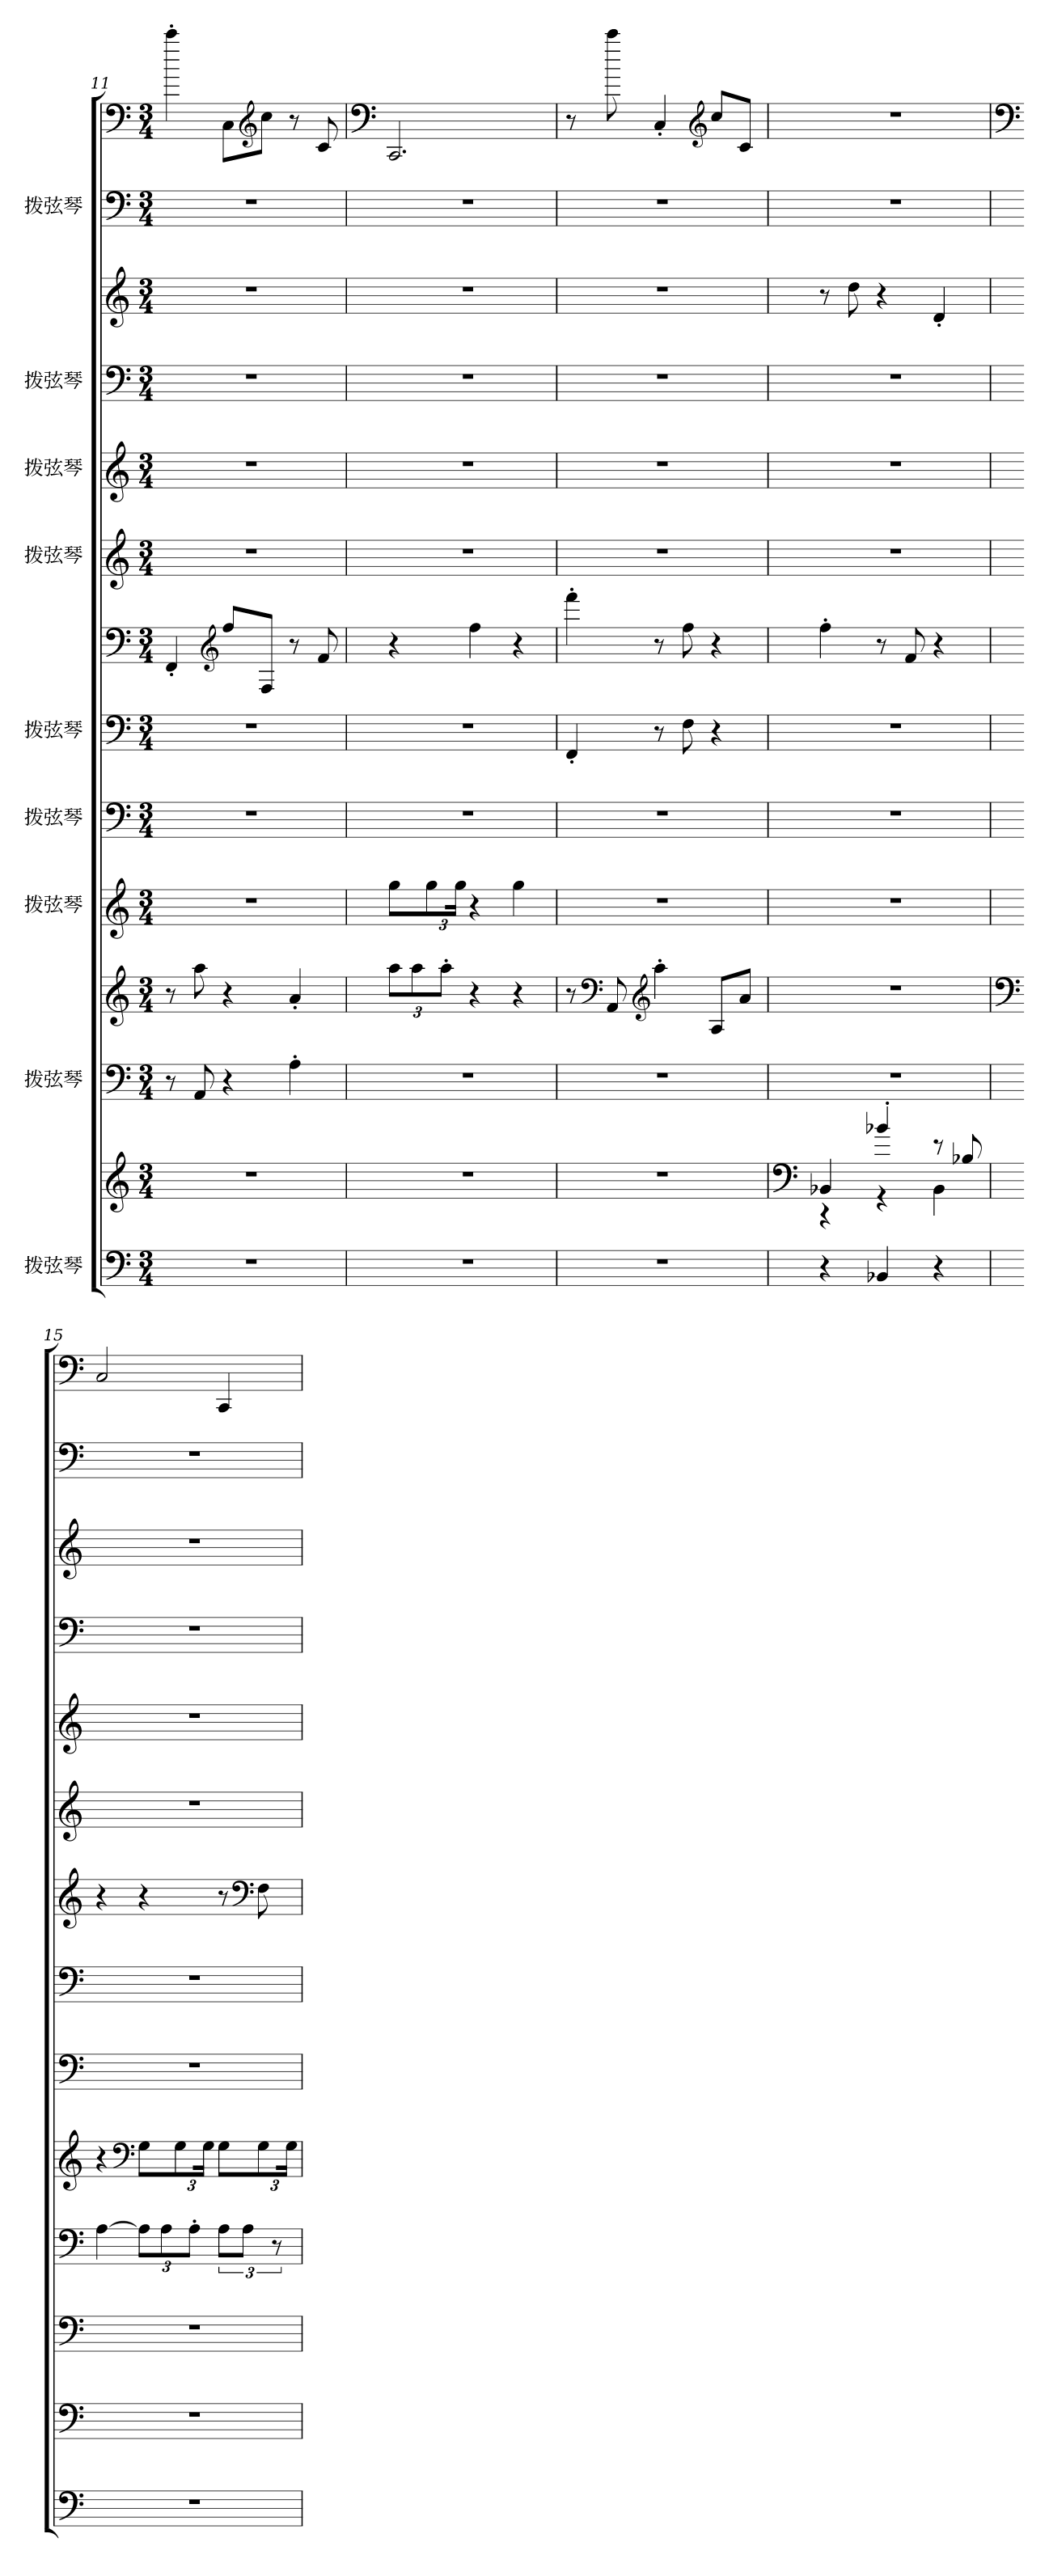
**kern	**kern	**kern	**kern	**kern	**kern	**kern	**kern	**kern	**kern	**kern	**kern	**kern	**kern
*part9	*part9	*part8	*part8	*part7	*part6	*part5	*part5	*part4	*part3	*part2	*part2	*part1	*part1
*staff14	*staff13	*staff12	*staff11	*staff10	*staff9	*staff8	*staff7	*staff6	*staff5	*staff4	*staff3	*staff2	*staff1
*I"拨弦琴	*	*I"拨弦琴	*	*I"拨弦琴	*I"拨弦琴	*I"拨弦琴	*	*I"拨弦琴	*I"拨弦琴	*I"拨弦琴	*	*I"拨弦琴	*
*clefF4	*clefG2	*clefF4	*clefG2	*clefG2	*clefF4	*clefF4	*clefF4	*clefG2	*clefG2	*clefF4	*clefG2	*clefF4	*clefF4
*k[]	*k[]	*k[]	*k[]	*k[]	*k[]	*k[]	*k[]	*k[]	*k[]	*k[]	*k[]	*k[]	*k[]
*M3/4	*M3/4	*M3/4	*M3/4	*M3/4	*M3/4	*M3/4	*M3/4	*M3/4	*M3/4	*M3/4	*M3/4	*M3/4	*M3/4
=11	=11	=11	=11	=11	=11	=11	=11	=11	=11	=11	=11	=11	=11
2.r	2.r	8r	8r	2.r	2.r	2.r	4FF'/	2.r	2.r	2.r	2.r	2.r	4ccc'\
.	.	8AA/	8aa\	.	.	.	.	.	.	.	.	.	.
*	*	*	*	*	*	*	*clefG2	*	*	*	*	*	*
.	.	4r	4r	.	.	.	8ff/L	.	.	.	.	.	8C\L
*	*	*	*	*	*	*	*	*	*	*	*	*	*clefG2
.	.	.	.	.	.	.	8F/J	.	.	.	.	.	8cc\J
.	.	4A'\	4a'/	.	.	.	8r	.	.	.	.	.	8r
.	.	.	.	.	.	.	8f/	.	.	.	.	.	8c/
=12	=12	=12	=12	=12	=12	=12	=12	=12	=12	=12	=12	=12	=12
*	*	*	*	*	*	*	*	*	*	*	*	*	*clefF4
*	*	*	*Xbrackettup	*	*	*	*	*	*	*	*	*	*
2.r	2.r	2.r	12aa\L	8gg\L	2.r	2.r	4r	2.r	2.r	2.r	2.r	2.r	2.CC/
.	.	.	12aa\	.	.	.	.	.	.	.	.	.	.
*	*	*	*	*Xbrackettup	*	*	*	*	*	*	*	*	*
.	.	.	.	12gg\	.	.	.	.	.	.	.	.	.
.	.	.	12aa'\J	.	.	.	.	.	.	.	.	.	.
.	.	.	.	24gg\Jk	.	.	.	.	.	.	.	.	.
.	.	.	4r	4r	.	.	4ff\	.	.	.	.	.	.
.	.	.	4r	4gg\	.	.	4r	.	.	.	.	.	.
!!LO:PB:g=z
=13	=13	=13	=13	=13	=13	=13	=13	=13	=13	=13	=13	=13	=13
2.r	2.r	2.r	8r	2.r	2.r	4FF'/	4fff'\	2.r	2.r	2.r	2.r	2.r	8r
*	*	*	*clefF4	*	*	*	*	*	*	*	*	*	*
.	.	.	8AA/	.	.	.	.	.	.	.	.	.	8ccc\
*	*	*	*clefG2	*	*	*	*	*	*	*	*	*	*
.	.	.	4aa'\	.	.	8r	8r	.	.	.	.	.	4C'/
.	.	.	.	.	.	8F\	8ff\	.	.	.	.	.	.
*	*	*	*	*	*	*	*	*	*	*	*	*	*clefG2
.	.	.	8A/L	.	.	4r	4r	.	.	.	.	.	8cc/L
.	.	.	8a/J	.	.	.	.	.	.	.	.	.	8c/J
=14	=14	=14	=14	=14	=14	=14	=14	=14	=14	=14	=14	=14	=14
*	*clefF4	*	*	*	*	*	*	*	*	*	*	*	*
*	*^	*	*	*	*	*	*	*	*	*	*	*	*
4r	4BB-X/	4r	2.r	2.r	2.r	2.r	2.r	4ff'\	2.r	2.r	2.r	8r	2.r	2.r
.	.	.	.	.	.	.	.	.	.	.	.	8dd\	.	.
4BB-X/	4b-X'/	4r	.	.	.	.	.	8r	.	.	.	4r	.	.
.	.	.	.	.	.	.	.	8f/	.	.	.	.	.	.
4r	8r	4BB-\	.	.	.	.	.	4r	.	.	.	4d'/	.	.
.	8B-X/	.	.	.	.	.	.	.	.	.	.	.	.	.
*	*v	*v	*	*	*	*	*	*	*	*	*	*	*	*
=15	=15	=15	=15	=15	=15	=15	=15	=15	=15	=15	=15	=15	=15
*	*	*	*clefF4	*	*	*	*	*	*	*	*	*	*clefF4
2.r	2.r	2.r	[4A\	4r	2.r	2.r	4r	2.r	2.r	2.r	2.r	2.r	2C/
*	*	*	*	*clefF4	*	*	*	*	*	*	*	*	*
.	.	.	12A\L]	8G\L	.	.	4r	.	.	.	.	.	.
.	.	.	12A\	.	.	.	.	.	.	.	.	.	.
.	.	.	.	12G\	.	.	.	.	.	.	.	.	.
.	.	.	12A'\J	.	.	.	.	.	.	.	.	.	.
.	.	.	.	24G\Jk	.	.	.	.	.	.	.	.	.
*	*	*	*brackettup	*	*	*	*	*	*	*	*	*	*
.	.	.	12A\L	8G\L	.	.	8r	.	.	.	.	.	4CC/
.	.	.	12A\J	.	.	.	.	.	.	.	.	.	.
*	*	*	*	*	*	*	*clefF4	*	*	*	*	*	*
.	.	.	.	12G\	.	.	8F\	.	.	.	.	.	.
.	.	.	12r	.	.	.	.	.	.	.	.	.	.
.	.	.	.	24G\Jk	.	.	.	.	.	.	.	.	.
=	=	=	=	=	=	=	=	=	=	=	=	=	=
*-	*-	*-	*-	*-	*-	*-	*-	*-	*-	*-	*-	*-	*-
